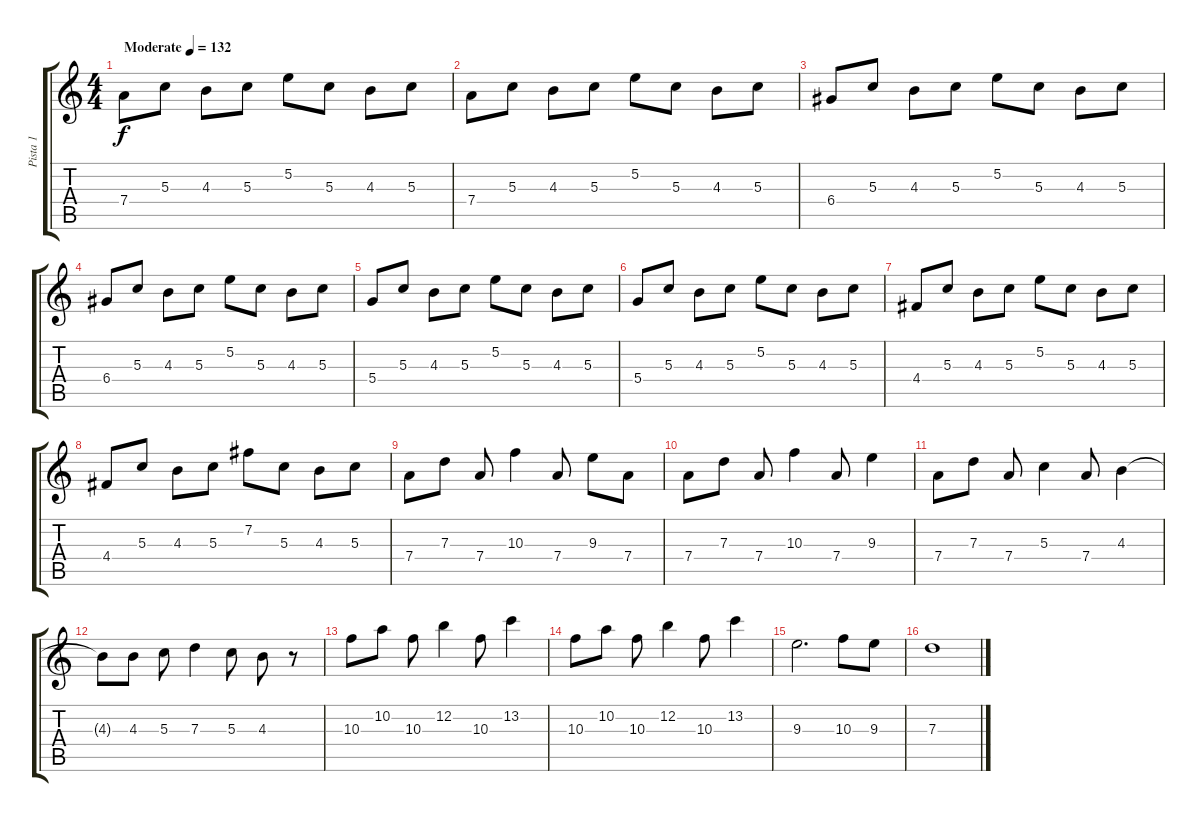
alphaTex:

\track ("Pista 1" "Pista 1") {instrument electricguitarclean}
\staff {score tabs}
\tuning (E4 B3 G3 D3 A2 E2) {hide}
\ts (4 4)
\tempo (132 "Moderate")
\clef g2
\ks c
7.4.8{dy f instrument electricguitarclean} 5.3.8 4.3.8 5.3.8 5.2.8 5.3.8 4.3.8 5.3.8 |
7.4.8 5.3.8 4.3.8 5.3.8 5.2.8 5.3.8 4.3.8 5.3.8 |
6.4.8 5.3.8 4.3.8 5.3.8 5.2.8 5.3.8 4.3.8 5.3.8 |
6.4.8 5.3.8 4.3.8 5.3.8 5.2.8 5.3.8 4.3.8 5.3.8 |
5.4.8 5.3.8 4.3.8 5.3.8 5.2.8 5.3.8 4.3.8 5.3.8 |
5.4.8 5.3.8 4.3.8 5.3.8 5.2.8 5.3.8 4.3.8 5.3.8 |
4.4.8 5.3.8 4.3.8 5.3.8 5.2.8 5.3.8 4.3.8 5.3.8 |
4.4.8 5.3.8 4.3.8 5.3.8 7.2.8 5.3.8 4.3.8 5.3.8 |
7.4.8 7.3.8 7.4.8 10.3.4 7.4.8 9.3.8 7.4.8 |
7.4.8 7.3.8 7.4.8 10.3.4 7.4.8 9.3.4 |
7.4.8 7.3.8 7.4.8 5.3.4 7.4.8 4.3.4 |
4.3{t}.8 4.3.8 5.3.8 7.3.4 5.3.8 4.3.8 r.8 |
10.3.8 10.2.8 10.3.8 12.2.4 10.3.8 13.2.4 |
10.3.8 10.2.8 10.3.8 12.2.4 10.3.8 13.2.4 |
9.3.2{d} 10.3.8 9.3.8 |
7.3.1
